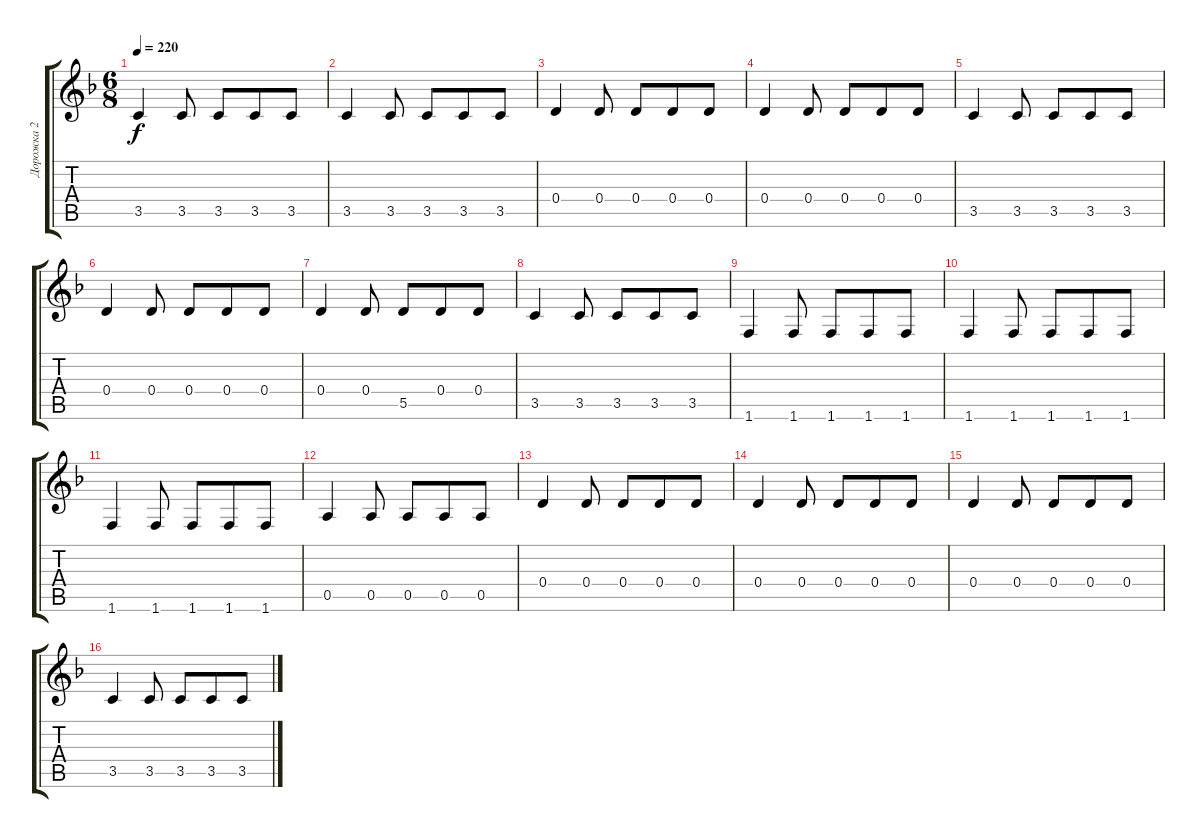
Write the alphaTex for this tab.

\track ("Дорожка 2" "Дорожка 2") {instrument electricbassfinger}
\staff {score tabs}
\tuning (E4 B3 G3 D3 A2 E2) {hide}
\ts (6 8)
\tempo 220
\clef g2
\ks dminor
3.5.4{dy f} 3.5.8 3.5.8 3.5.8 3.5.8 |
3.5.4 3.5.8 3.5.8 3.5.8 3.5.8 |
0.4.4 0.4.8 0.4.8 0.4.8 0.4.8 |
0.4.4 0.4.8 0.4.8 0.4.8 0.4.8 |
3.5.4 3.5.8 3.5.8 3.5.8 3.5.8 |
0.4.4 0.4.8 0.4.8 0.4.8 0.4.8 |
0.4.4 0.4.8 5.5.8 0.4.8 0.4.8 |
3.5.4 3.5.8 3.5.8 3.5.8 3.5.8 |
1.6.4 1.6.8 1.6.8 1.6.8 1.6.8 |
1.6.4 1.6.8 1.6.8 1.6.8 1.6.8 |
1.6.4 1.6.8 1.6.8 1.6.8 1.6.8 |
0.5.4 0.5.8 0.5.8 0.5.8 0.5.8 |
0.4.4 0.4.8 0.4.8 0.4.8 0.4.8 |
0.4.4 0.4.8 0.4.8 0.4.8 0.4.8 |
0.4.4 0.4.8 0.4.8 0.4.8 0.4.8 |
3.5.4 3.5.8 3.5.8 3.5.8 3.5.8
